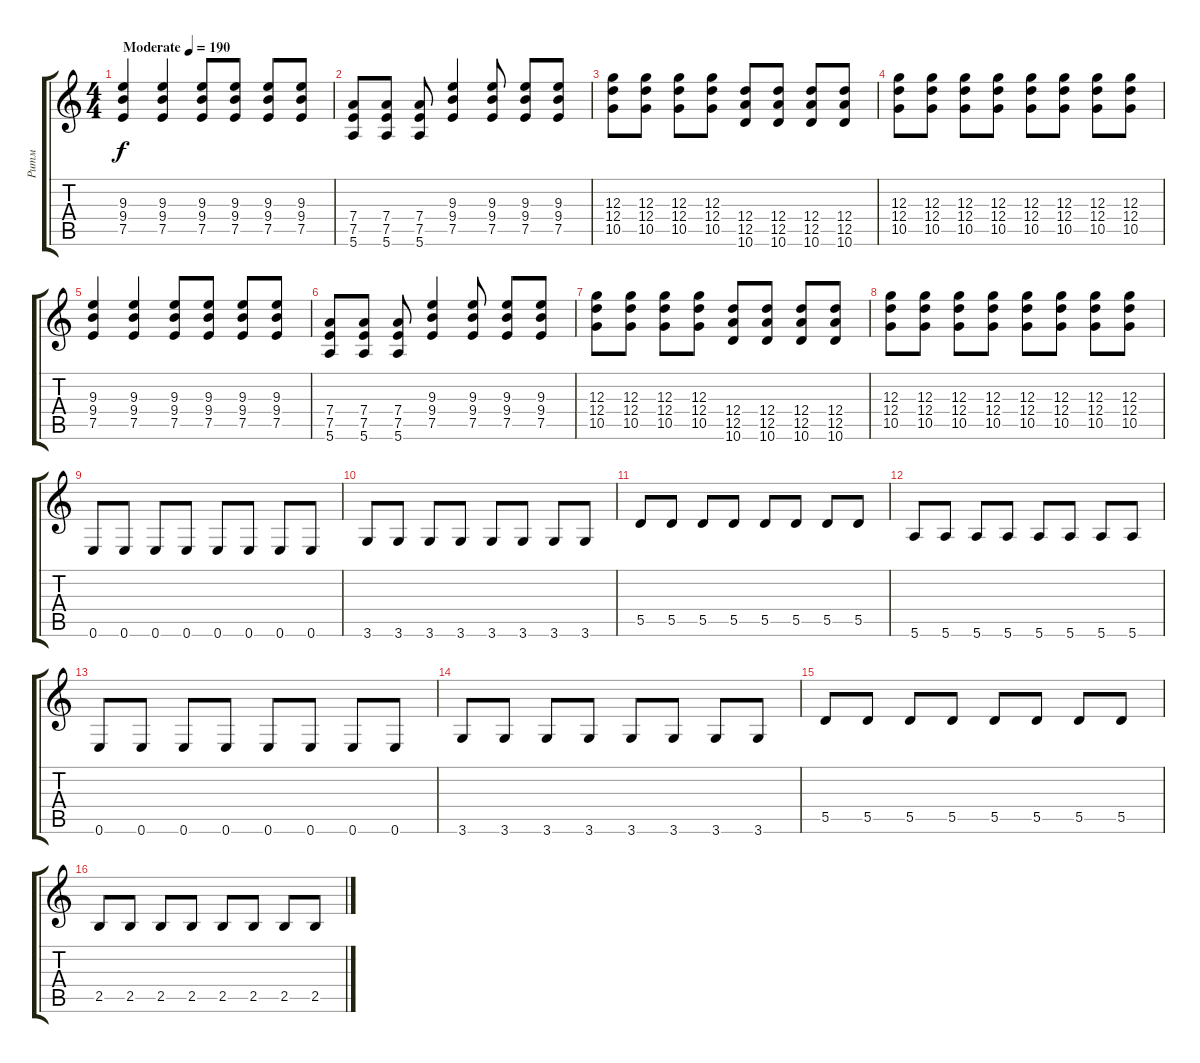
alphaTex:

\track ("Ритм" "Ритм") {instrument distortionguitar}
\staff {score tabs}
\tuning (E4 B3 G3 D3 A2 E2) {hide}
\ts (4 4)
\tempo (190 "Moderate")
\clef g2
\ks c
(9.3 9.4 7.5).4{dy f instrument distortionguitar} (9.3 9.4 7.5).4 (9.3 9.4 7.5).8 (9.3 9.4 7.5).8 (9.3 9.4 7.5).8 (9.3 9.4 7.5).8 |
(7.4 7.5 5.6).8 (7.4 7.5 5.6).8 (7.4 7.5 5.6).8 (9.3 9.4 7.5).4 (9.3 9.4 7.5).8 (9.3 9.4 7.5).8 (9.3 9.4 7.5).8 |
(12.3 12.4 10.5).8 (12.3 12.4 10.5).8 (12.3 12.4 10.5).8 (12.3 12.4 10.5).8 (12.4 12.5 10.6).8 (12.4 12.5 10.6).8 (12.4 12.5 10.6).8 (12.4 12.5 10.6).8 |
(12.3 12.4 10.5).8 (12.3 12.4 10.5).8 (12.3 12.4 10.5).8 (12.3 12.4 10.5).8 (12.3 12.4 10.5).8 (12.3 12.4 10.5).8 (12.3 12.4 10.5).8 (12.3 12.4 10.5).8 |
(9.3 9.4 7.5).4 (9.3 9.4 7.5).4 (9.3 9.4 7.5).8 (9.3 9.4 7.5).8 (9.3 9.4 7.5).8 (9.3 9.4 7.5).8 |
(7.4 7.5 5.6).8 (7.4 7.5 5.6).8 (7.4 7.5 5.6).8 (9.3 9.4 7.5).4 (9.3 9.4 7.5).8 (9.3 9.4 7.5).8 (9.3 9.4 7.5).8 |
(12.3 12.4 10.5).8 (12.3 12.4 10.5).8 (12.3 12.4 10.5).8 (12.3 12.4 10.5).8 (12.4 12.5 10.6).8 (12.4 12.5 10.6).8 (12.4 12.5 10.6).8 (12.4 12.5 10.6).8 |
(12.3 12.4 10.5).8 (12.3 12.4 10.5).8 (12.3 12.4 10.5).8 (12.3 12.4 10.5).8 (12.3 12.4 10.5).8 (12.3 12.4 10.5).8 (12.3 12.4 10.5).8 (12.3 12.4 10.5).8 |
0.6.8 0.6.8 0.6.8 0.6.8 0.6.8 0.6.8 0.6.8 0.6.8 |
3.6.8 3.6.8 3.6.8 3.6.8 3.6.8 3.6.8 3.6.8 3.6.8 |
5.5.8 5.5.8 5.5.8 5.5.8 5.5.8 5.5.8 5.5.8 5.5.8 |
5.6.8 5.6.8 5.6.8 5.6.8 5.6.8 5.6.8 5.6.8 5.6.8 |
0.6.8 0.6.8 0.6.8 0.6.8 0.6.8 0.6.8 0.6.8 0.6.8 |
3.6.8 3.6.8 3.6.8 3.6.8 3.6.8 3.6.8 3.6.8 3.6.8 |
5.5.8 5.5.8 5.5.8 5.5.8 5.5.8 5.5.8 5.5.8 5.5.8 |
2.5.8 2.5.8 2.5.8 2.5.8 2.5.8 2.5.8 2.5.8 2.5.8
